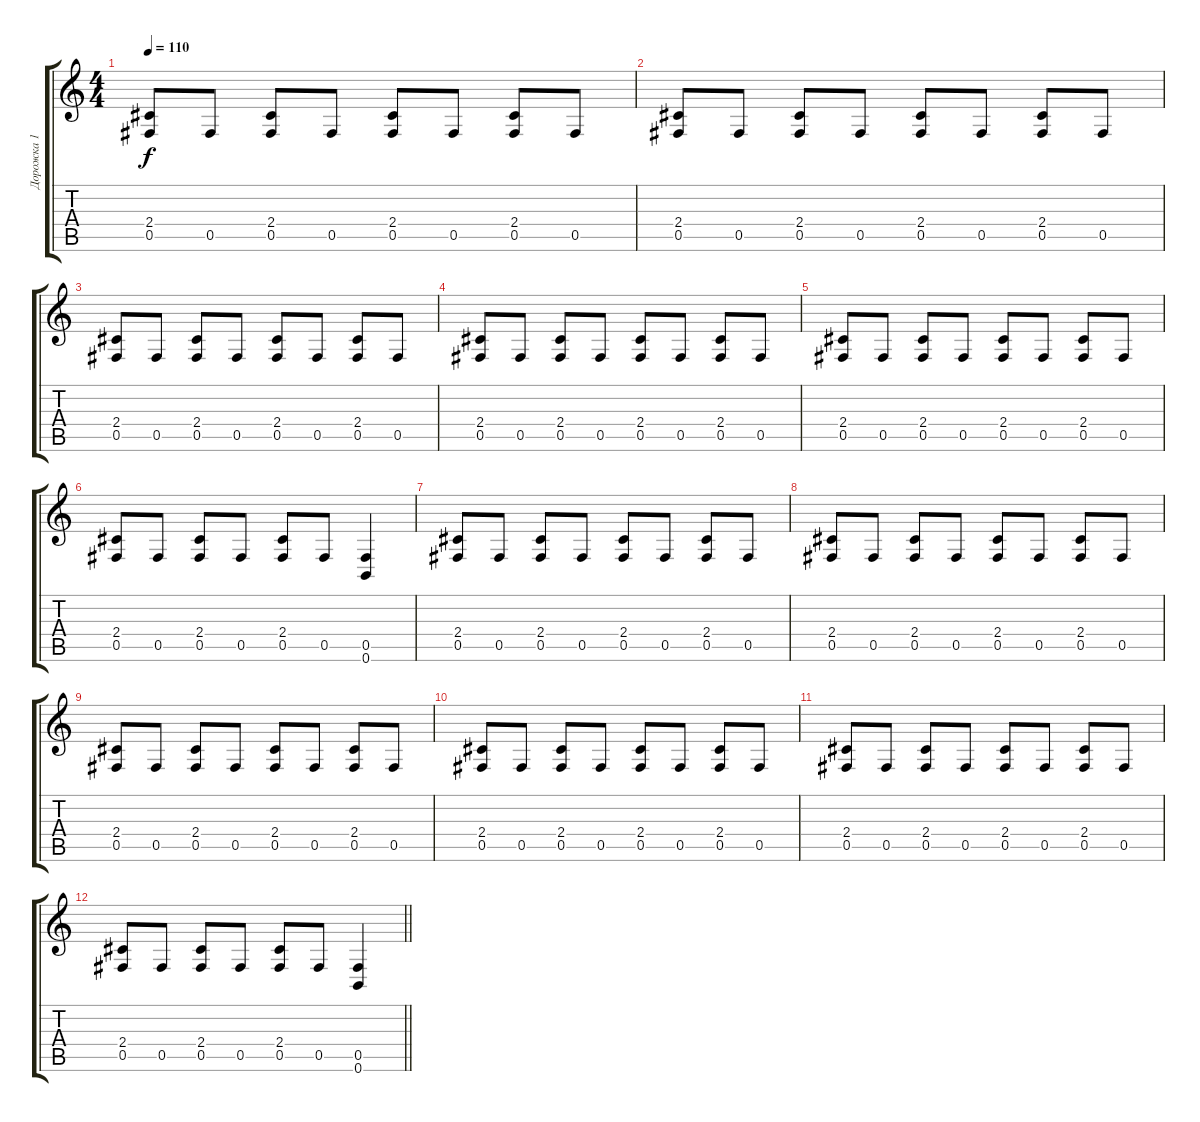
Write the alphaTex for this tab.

\track ("Дорожка 1" "Дорожка 1") {instrument distortionguitar}
\staff {score tabs}
\tuning (Db4 Ab3 E3 B2 Gb2 B1) {hide}
\ts (4 4)
\tempo 110
\clef g2
\ks c
(2.4 0.5).8{dy f} 0.5.8 (2.4 0.5).8 0.5.8 (2.4 0.5).8 0.5.8 (2.4 0.5).8 0.5.8 |
(2.4 0.5).8 0.5.8 (2.4 0.5).8 0.5.8 (2.4 0.5).8 0.5.8 (2.4 0.5).8 0.5.8 |
(2.4 0.5).8 0.5.8 (2.4 0.5).8 0.5.8 (2.4 0.5).8 0.5.8 (2.4 0.5).8 0.5.8 |
(2.4 0.5).8 0.5.8 (2.4 0.5).8 0.5.8 (2.4 0.5).8 0.5.8 (2.4 0.5).8 0.5.8 |
(2.4 0.5).8 0.5.8 (2.4 0.5).8 0.5.8 (2.4 0.5).8 0.5.8 (2.4 0.5).8 0.5.8 |
(2.4 0.5).8 0.5.8 (2.4 0.5).8 0.5.8 (2.4 0.5).8 0.5.8 (0.5 0.6).4 |
(2.4 0.5).8 0.5.8 (2.4 0.5).8 0.5.8 (2.4 0.5).8 0.5.8 (2.4 0.5).8 0.5.8 |
(2.4 0.5).8 0.5.8 (2.4 0.5).8 0.5.8 (2.4 0.5).8 0.5.8 (2.4 0.5).8 0.5.8 |
(2.4 0.5).8 0.5.8 (2.4 0.5).8 0.5.8 (2.4 0.5).8 0.5.8 (2.4 0.5).8 0.5.8 |
(2.4 0.5).8 0.5.8 (2.4 0.5).8 0.5.8 (2.4 0.5).8 0.5.8 (2.4 0.5).8 0.5.8 |
(2.4 0.5).8 0.5.8 (2.4 0.5).8 0.5.8 (2.4 0.5).8 0.5.8 (2.4 0.5).8 0.5.8 |
\barLineRight lightlight
(2.4 0.5).8 0.5.8 (2.4 0.5).8 0.5.8 (2.4 0.5).8 0.5.8 (0.5 0.6).4
